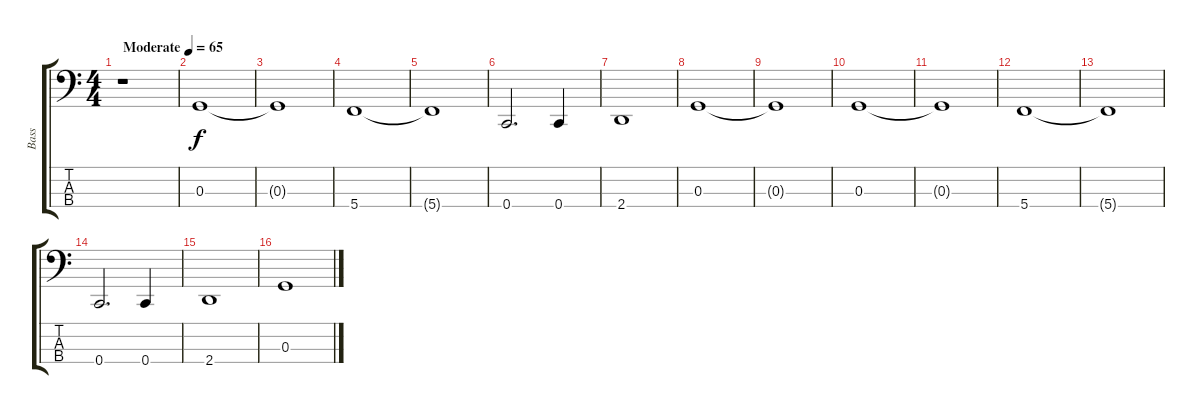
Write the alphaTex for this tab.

\track ("Bass" "Bass") {instrument electricbassfinger}
\staff {score tabs}
\tuning (F2 C2 G1 C1) {hide}
\ts (4 4)
\tempo (65 "Moderate")
\clef f4
\ks c
r.1{dy f instrument electricbassfinger} |
0.3.1 |
0.3{t}.1 |
5.4.1 |
5.4{t}.1 |
0.4.2{d} 0.4.4 |
2.4.1 |
0.3.1 |
0.3{t}.1 |
0.3.1 |
0.3{t}.1 |
5.4.1 |
5.4{t}.1 |
0.4.2{d} 0.4.4 |
2.4.1 |
0.3.1
